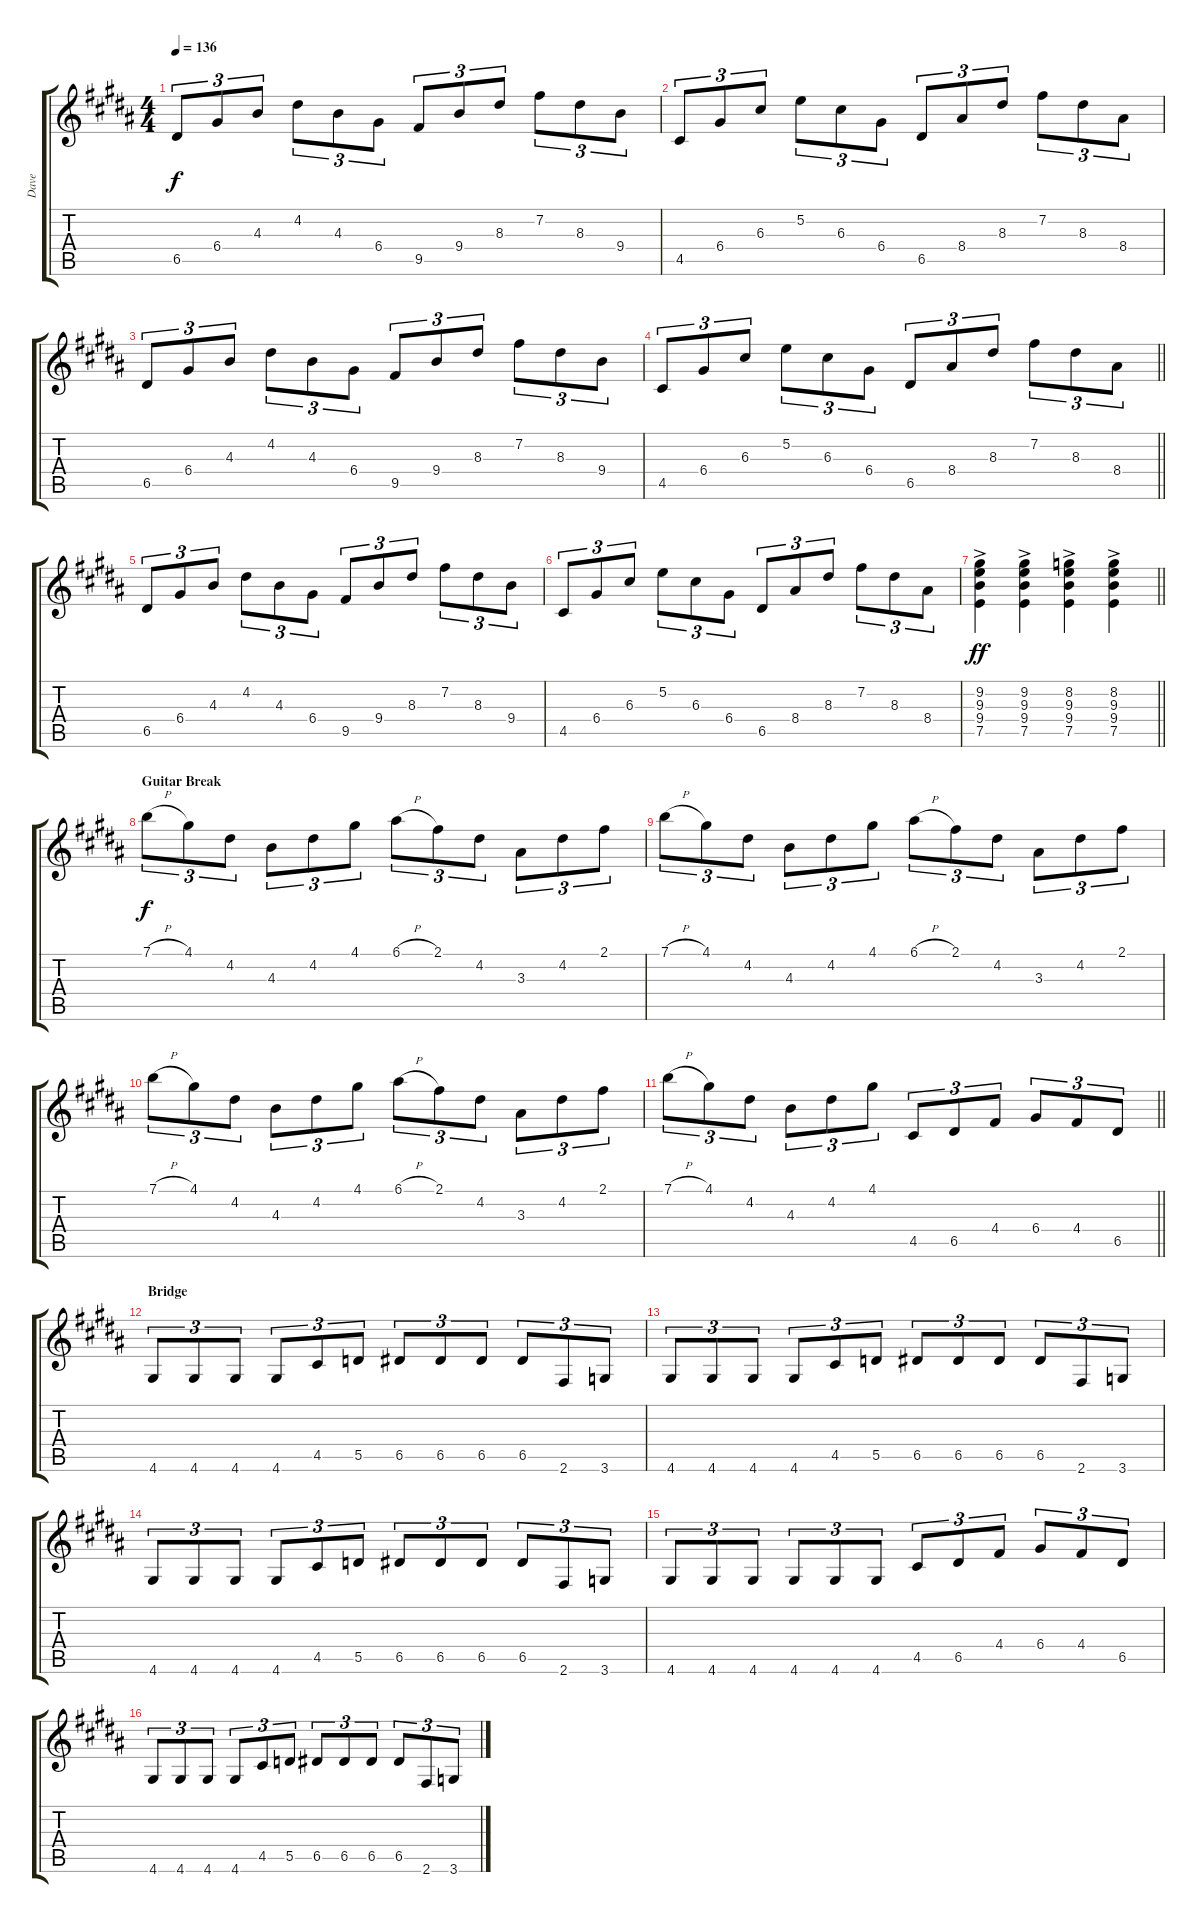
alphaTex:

\track ("Dave" "Dave") {instrument overdrivenguitar}
\staff {score tabs}
\tuning (E4 B3 G3 D3 A2 E2) {hide}
\ts (4 4)
\tempo 136
\clef g2
\ks b
6.5.8{tu (3 2) dy f} 6.4.8{tu (3 2)} 4.3.8{tu (3 2)} 4.2.8{tu (3 2)} 4.3.8{tu (3 2)} 6.4.8{tu (3 2)} 9.5.8{tu (3 2)} 9.4.8{tu (3 2)} 8.3.8{tu (3 2)} 7.2.8{tu (3 2)} 8.3.8{tu (3 2)} 9.4.8{tu (3 2)} |
4.5.8{tu (3 2)} 6.4.8{tu (3 2)} 6.3.8{tu (3 2)} 5.2.8{tu (3 2)} 6.3.8{tu (3 2)} 6.4.8{tu (3 2)} 6.5.8{tu (3 2)} 8.4.8{tu (3 2)} 8.3.8{tu (3 2)} 7.2.8{tu (3 2)} 8.3.8{tu (3 2)} 8.4.8{tu (3 2)} |
6.5.8{tu (3 2)} 6.4.8{tu (3 2)} 4.3.8{tu (3 2)} 4.2.8{tu (3 2)} 4.3.8{tu (3 2)} 6.4.8{tu (3 2)} 9.5.8{tu (3 2)} 9.4.8{tu (3 2)} 8.3.8{tu (3 2)} 7.2.8{tu (3 2)} 8.3.8{tu (3 2)} 9.4.8{tu (3 2)} |
\barLineRight lightlight
4.5.8{tu (3 2)} 6.4.8{tu (3 2)} 6.3.8{tu (3 2)} 5.2.8{tu (3 2)} 6.3.8{tu (3 2)} 6.4.8{tu (3 2)} 6.5.8{tu (3 2)} 8.4.8{tu (3 2)} 8.3.8{tu (3 2)} 7.2.8{tu (3 2)} 8.3.8{tu (3 2)} 8.4.8{tu (3 2)} |
6.5.8{tu (3 2)} 6.4.8{tu (3 2)} 4.3.8{tu (3 2)} 4.2.8{tu (3 2)} 4.3.8{tu (3 2)} 6.4.8{tu (3 2)} 9.5.8{tu (3 2)} 9.4.8{tu (3 2)} 8.3.8{tu (3 2)} 7.2.8{tu (3 2)} 8.3.8{tu (3 2)} 9.4.8{tu (3 2)} |
4.5.8{tu (3 2)} 6.4.8{tu (3 2)} 6.3.8{tu (3 2)} 5.2.8{tu (3 2)} 6.3.8{tu (3 2)} 6.4.8{tu (3 2)} 6.5.8{tu (3 2)} 8.4.8{tu (3 2)} 8.3.8{tu (3 2)} 7.2.8{tu (3 2)} 8.3.8{tu (3 2)} 8.4.8{tu (3 2)} |
\barLineRight lightlight
(9.2{ac} 9.3{ac} 9.4{ac} 7.5{ac}).4{dy ff} (9.2{ac} 9.3{ac} 9.4{ac} 7.5{ac}).4 (8.2{ac} 9.3{ac} 9.4{ac} 7.5{ac}).4 (8.2{ac} 9.3{ac} 9.4{ac} 7.5{ac}).4 |
\section ("" "Guitar Break")
7.1{h}.8{tu (3 2) dy f} 4.1.8{tu (3 2)} 4.2.8{tu (3 2)} 4.3.8{tu (3 2)} 4.2.8{tu (3 2)} 4.1.8{tu (3 2)} 6.1{h}.8{tu (3 2)} 2.1.8{tu (3 2)} 4.2.8{tu (3 2)} 3.3.8{tu (3 2)} 4.2.8{tu (3 2)} 2.1.8{tu (3 2)} |
7.1{h}.8{tu (3 2)} 4.1.8{tu (3 2)} 4.2.8{tu (3 2)} 4.3.8{tu (3 2)} 4.2.8{tu (3 2)} 4.1.8{tu (3 2)} 6.1{h}.8{tu (3 2)} 2.1.8{tu (3 2)} 4.2.8{tu (3 2)} 3.3.8{tu (3 2)} 4.2.8{tu (3 2)} 2.1.8{tu (3 2)} |
7.1{h}.8{tu (3 2)} 4.1.8{tu (3 2)} 4.2.8{tu (3 2)} 4.3.8{tu (3 2)} 4.2.8{tu (3 2)} 4.1.8{tu (3 2)} 6.1{h}.8{tu (3 2)} 2.1.8{tu (3 2)} 4.2.8{tu (3 2)} 3.3.8{tu (3 2)} 4.2.8{tu (3 2)} 2.1.8{tu (3 2)} |
\barLineRight lightlight
7.1{h}.8{tu (3 2)} 4.1.8{tu (3 2)} 4.2.8{tu (3 2)} 4.3.8{tu (3 2)} 4.2.8{tu (3 2)} 4.1.8{tu (3 2)} 4.5.8{tu (3 2)} 6.5.8{tu (3 2)} 4.4.8{tu (3 2)} 6.4.8{tu (3 2)} 4.4.8{tu (3 2)} 6.5.8{tu (3 2)} |
\section ("" "Bridge")
4.6.8{tu (3 2)} 4.6.8{tu (3 2)} 4.6.8{tu (3 2)} 4.6.8{tu (3 2)} 4.5.8{tu (3 2)} 5.5.8{tu (3 2)} 6.5.8{tu (3 2)} 6.5.8{tu (3 2)} 6.5.8{tu (3 2)} 6.5.8{tu (3 2)} 2.6.8{tu (3 2)} 3.6.8{tu (3 2)} |
4.6.8{tu (3 2)} 4.6.8{tu (3 2)} 4.6.8{tu (3 2)} 4.6.8{tu (3 2)} 4.5.8{tu (3 2)} 5.5.8{tu (3 2)} 6.5.8{tu (3 2)} 6.5.8{tu (3 2)} 6.5.8{tu (3 2)} 6.5.8{tu (3 2)} 2.6.8{tu (3 2)} 3.6.8{tu (3 2)} |
4.6.8{tu (3 2)} 4.6.8{tu (3 2)} 4.6.8{tu (3 2)} 4.6.8{tu (3 2)} 4.5.8{tu (3 2)} 5.5.8{tu (3 2)} 6.5.8{tu (3 2)} 6.5.8{tu (3 2)} 6.5.8{tu (3 2)} 6.5.8{tu (3 2)} 2.6.8{tu (3 2)} 3.6.8{tu (3 2)} |
4.6.8{tu (3 2)} 4.6.8{tu (3 2)} 4.6.8{tu (3 2)} 4.6.8{tu (3 2)} 4.6.8{tu (3 2)} 4.6.8{tu (3 2)} 4.5.8{tu (3 2)} 6.5.8{tu (3 2)} 4.4.8{tu (3 2)} 6.4.8{tu (3 2)} 4.4.8{tu (3 2)} 6.5.8{tu (3 2)} |
4.6.8{tu (3 2)} 4.6.8{tu (3 2)} 4.6.8{tu (3 2)} 4.6.8{tu (3 2)} 4.5.8{tu (3 2)} 5.5.8{tu (3 2)} 6.5.8{tu (3 2)} 6.5.8{tu (3 2)} 6.5.8{tu (3 2)} 6.5.8{tu (3 2)} 2.6.8{tu (3 2)} 3.6.8{tu (3 2)}
